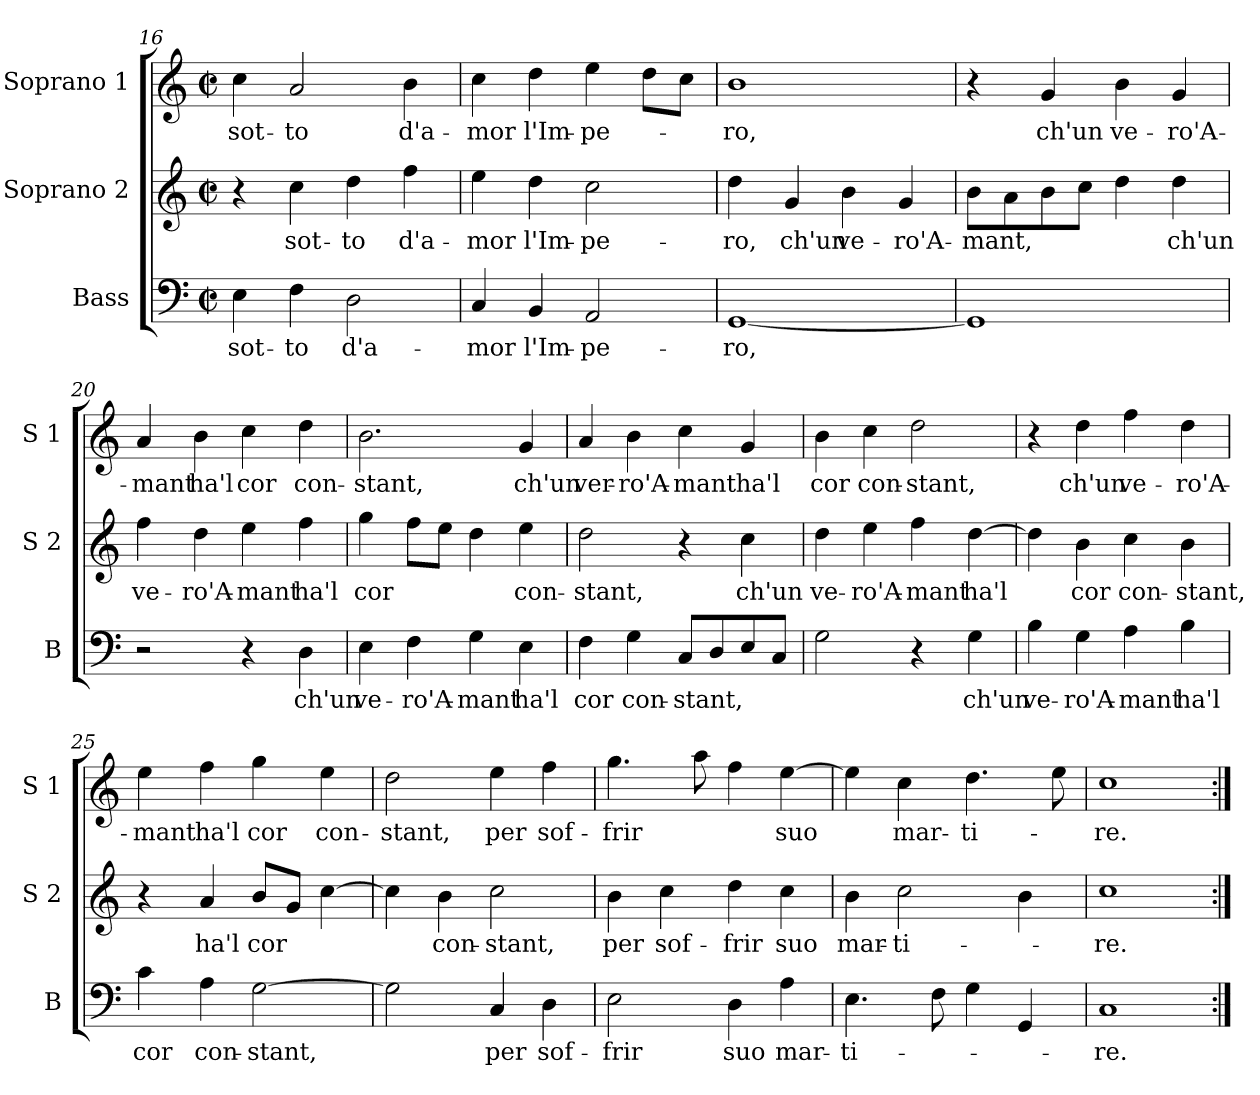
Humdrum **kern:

**kern	**text	**kern	**text	**kern	**text
*part3	*part3	*part2	*part2	*part1	*part1
*staff3	*staff3	*staff2	*staff2	*staff1	*staff1
*I"Bass	*	*I"Soprano 2	*	*I"Soprano 1	*
*I'B	*	*I'S 2	*	*I'S 1	*
*clefF4	*	*clefG2	*	*clefG2	*
*k[]	*	*k[]	*	*k[]	*
*C:	*	*C:	*	*C:	*
*M2/2	*	*M2/2	*	*M2/2	*
*met(c|)	*	*met(c|)	*	*met(c|)	*
=16	=16	=16	=16	=16	=16
!	!LO:LY:b	!	!	!	!LO:LY:b
4E\	sot-	4r	.	4cc\	sot-
!	!LO:LY:b	!	!LO:LY:b	!	!LO:LY:b
4F\	-to	4cc\	sot-	2a/	-to
!	!LO:LY:b	!	!LO:LY:b	!	!
2D\	d'a-	4dd\	-to	.	.
!	!	!	!LO:LY:b	!	!LO:LY:b
.	.	4ff\	d'a-	4b\	d'a-
=17	=17	=17	=17	=17	=17
!	!LO:LY:b	!	!LO:LY:b	!	!LO:LY:b
4C/	-mor	4ee\	-mor	4cc\	-mor
!	!LO:LY:b	!	!LO:LY:b	!	!LO:LY:b
4BB/	l'Im-	4dd\	l'Im-	4dd\	l'Im-
!	!LO:LY:b	!	!LO:LY:b	!	!LO:LY:b
2AA/	-pe-	2cc\	-pe-	4ee\	-pe-
.	.	.	.	8dd\L	.
.	.	.	.	8cc\J	.
=18	=18	=18	=18	=18	=18
!	!LO:LY:b	!	!LO:LY:b	!	!LO:LY:b
[1GG	-ro,	4dd\	-ro,	1b	-ro,
!	!	!	!LO:LY:b	!	!
.	.	4g/	ch'un	.	.
!	!	!	!LO:LY:b	!	!
.	.	4b\	ve-	.	.
!	!	!	!LO:LY:b	!	!
.	.	4g/	-ro'A-	.	.
=19	=19	=19	=19	=19	=19
!	!	!	!LO:LY:b	!	!
1GG]	.	8b\L	-mant,	4r	.
.	.	8a\	.	.	.
!	!	!	!	!	!LO:LY:b
.	.	8b\	.	4g/	ch'un
.	.	8cc\J	.	.	.
!	!	!	!	!	!LO:LY:b
.	.	4dd\	.	4b\	ve-
!	!	!	!LO:LY:b	!	!LO:LY:b
.	.	4dd\	ch'un	4g/	-ro'A-
!!LO:LB:g=z
=20	=20	=20	=20	=20	=20
!	!	!	!LO:LY:b	!	!LO:LY:b
2r	.	4ff\	ve-	4a/	-mant
!	!	!	!LO:LY:b	!	!LO:LY:b
.	.	4dd\	-ro'A-	4b\	ha'l
!	!	!	!LO:LY:b	!	!LO:LY:b
4r	.	4ee\	-mant	4cc\	cor
!	!LO:LY:b	!	!LO:LY:b	!	!LO:LY:b
4D\	ch'un	4ff\	ha'l	4dd\	con-
=21	=21	=21	=21	=21	=21
!	!LO:LY:b	!	!LO:LY:b	!	!LO:LY:b
4E\	ve-	4gg\	cor	2.b\	-stant,
!	!LO:LY:b	!	!	!	!
4F\	-ro'A-	8ff\L	.	.	.
.	.	8ee\J	.	.	.
!	!LO:LY:b	!	!	!	!
4G\	-mant	4dd\	.	.	.
!	!LO:LY:b	!	!LO:LY:b	!	!LO:LY:b
4E\	ha'l	4ee\	con-	4g/	ch'un
=22	=22	=22	=22	=22	=22
!	!LO:LY:b	!	!LO:LY:b	!	!LO:LY:b
4F\	cor	2dd\	-stant,	4a/	ver-
!	!LO:LY:b	!	!	!	!LO:LY:b
4G\	con-	.	.	4b\	-ro'A-
!	!LO:LY:b	!	!	!	!LO:LY:b
8C/L	-stant,	4r	.	4cc\	-mant
8D/	.	.	.	.	.
!	!	!	!LO:LY:b	!	!LO:LY:b
8E/	.	4cc\	ch'un	4g/	ha'l
8C/J	.	.	.	.	.
=23	=23	=23	=23	=23	=23
!	!	!	!LO:LY:b	!	!LO:LY:b
2G\	.	4dd\	ve-	4b\	cor
!	!	!	!LO:LY:b	!	!LO:LY:b
.	.	4ee\	-ro'A-	4cc\	con-
!	!	!	!LO:LY:b	!	!LO:LY:b
4r	.	4ff\	-mant	2dd\	-stant,
!	!LO:LY:b	!	!LO:LY:b	!	!
4G\	ch'un	[4dd\	ha'l	.	.
=24	=24	=24	=24	=24	=24
!	!LO:LY:b	!	!	!	!
4B\	ve-	4dd\]	.	4r	.
!	!LO:LY:b	!	!LO:LY:b	!	!LO:LY:b
4G\	-ro'A-	4b\	cor	4dd\	ch'un
!	!LO:LY:b	!	!LO:LY:b	!	!LO:LY:b
4A\	-mant	4cc\	con-	4ff\	ve-
!	!LO:LY:b	!	!LO:LY:b	!	!LO:LY:b
4B\	ha'l	4b\	-stant,	4dd\	-ro'A-
!!LO:LB:g=z
=25	=25	=25	=25	=25	=25
!	!LO:LY:b	!	!	!	!LO:LY:b
4c\	cor	4r	.	4ee\	-mant
!	!LO:LY:b	!	!LO:LY:b	!	!LO:LY:b
4A\	con-	4a/	ha'l	4ff\	ha'l
!	!LO:LY:b	!	!LO:LY:b	!	!LO:LY:b
[2G\	-stant,	8b/L	cor	4gg\	cor
.	.	8g/J	.	.	.
!	!	!	!	!	!LO:LY:b
.	.	[4cc\	.	4ee\	con-
=26	=26	=26	=26	=26	=26
!	!	!	!	!	!LO:LY:b
2G\]	.	4cc\]	.	2dd\	-stant,
!	!	!	!LO:LY:b	!	!
.	.	4b\	con-	.	.
!	!LO:LY:b	!	!LO:LY:b	!	!LO:LY:b
4C/	per	2cc\	-stant,	4ee\	per
!	!LO:LY:b	!	!	!	!LO:LY:b
4D\	sof-	.	.	4ff\	sof-
=27	=27	=27	=27	=27	=27
!	!LO:LY:b	!	!LO:LY:b	!	!LO:LY:b
2E\	-frir	4b\	per	4.gg\	-frir
!	!	!	!LO:LY:b	!	!
.	.	4cc\	sof-	.	.
.	.	.	.	8aa\	.
!	!LO:LY:b	!	!LO:LY:b	!	!
4D\	suo	4dd\	-frir	4ff\	.
!	!LO:LY:b	!	!LO:LY:b	!	!LO:LY:b
4A\	mar-	4cc\	suo	[4ee\	suo
=28	=28	=28	=28	=28	=28
!	!LO:LY:b	!	!LO:LY:b	!	!
4.E\	-ti-	4b\	mar-	4ee\]	.
!	!	!	!LO:LY:b	!	!LO:LY:b
.	.	2cc\	-ti-	4cc\	mar-
8F\	.	.	.	.	.
!	!	!	!	!	!LO:LY:b
4G\	.	.	.	4.dd\	-ti-
4GG/	.	4b\	.	.	.
.	.	.	.	8ee\	.
=29	=29	=29	=29	=29	=29
!	!LO:LY:b	!	!LO:LY:b	!	!LO:LY:b
1C	-re.	1cc	-re.	1cc	-re.
=:|!	=:|!	=:|!	=:|!	=:|!	=:|!
*-	*-	*-	*-	*-	*-
